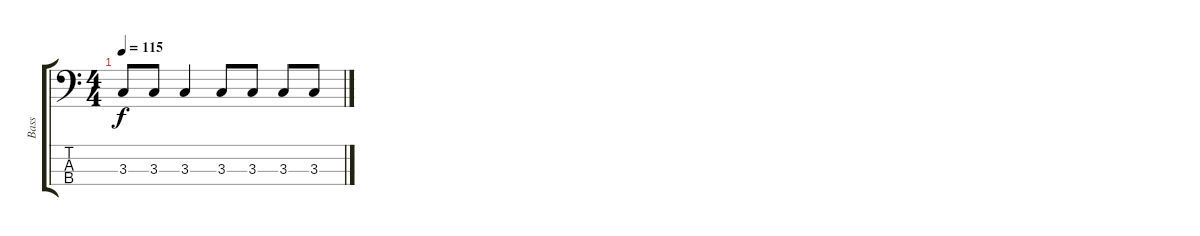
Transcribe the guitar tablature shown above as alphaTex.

\track ("Bass" "Bass") {instrument electricbassfinger}
\staff {score tabs}
\tuning (G2 D2 A1 E1) {hide}
\ts (4 4)
\tempo 115
\clef f4
\ks c
3.3.8{dy f} 3.3.8 3.3.4 3.3.8 3.3.8 3.3.8 3.3.8
